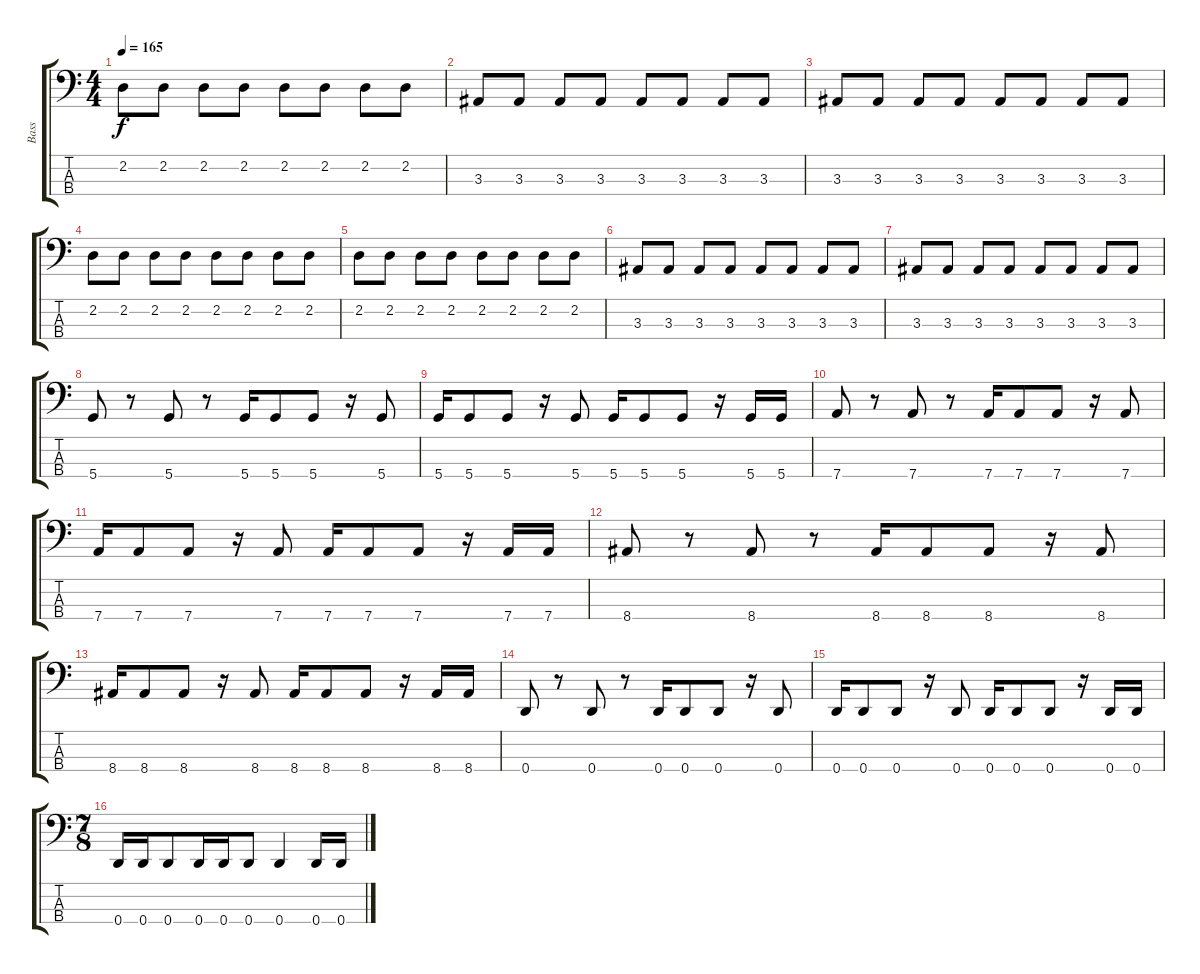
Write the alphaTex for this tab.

\track ("Bass" "Bass") {instrument electricbassfinger}
\staff {score tabs}
\tuning (F2 C2 G1 D1) {hide}
\ts (4 4)
\tempo 165
\clef f4
\ks c
2.2.8{dy f} 2.2.8 2.2.8 2.2.8 2.2.8 2.2.8 2.2.8 2.2.8 |
3.3.8 3.3.8 3.3.8 3.3.8 3.3.8 3.3.8 3.3.8 3.3.8 |
3.3.8 3.3.8 3.3.8 3.3.8 3.3.8 3.3.8 3.3.8 3.3.8 |
2.2.8 2.2.8 2.2.8 2.2.8 2.2.8 2.2.8 2.2.8 2.2.8 |
2.2.8 2.2.8 2.2.8 2.2.8 2.2.8 2.2.8 2.2.8 2.2.8 |
3.3.8 3.3.8 3.3.8 3.3.8 3.3.8 3.3.8 3.3.8 3.3.8 |
3.3.8 3.3.8 3.3.8 3.3.8 3.3.8 3.3.8 3.3.8 3.3.8 |
5.4.8 r.8 5.4.8 r.8 5.4.16 5.4.8 5.4.8 r.16 5.4.8 |
5.4.16 5.4.8 5.4.8 r.16 5.4.8 5.4.16 5.4.8 5.4.8 r.16 5.4.16 5.4.16 |
7.4.8 r.8 7.4.8 r.8 7.4.16 7.4.8 7.4.8 r.16 7.4.8 |
7.4.16 7.4.8 7.4.8 r.16 7.4.8 7.4.16 7.4.8 7.4.8 r.16 7.4.16 7.4.16 |
8.4.8 r.8 8.4.8 r.8 8.4.16 8.4.8 8.4.8 r.16 8.4.8 |
8.4.16 8.4.8 8.4.8 r.16 8.4.8 8.4.16 8.4.8 8.4.8 r.16 8.4.16 8.4.16 |
0.4.8 r.8 0.4.8 r.8 0.4.16 0.4.8 0.4.8 r.16 0.4.8 |
0.4.16 0.4.8 0.4.8 r.16 0.4.8 0.4.16 0.4.8 0.4.8 r.16 0.4.16 0.4.16 |
\ts (7 8)
0.4.16 0.4.16 0.4.8 0.4.16 0.4.16 0.4.8 0.4.4 0.4.16 0.4.16
